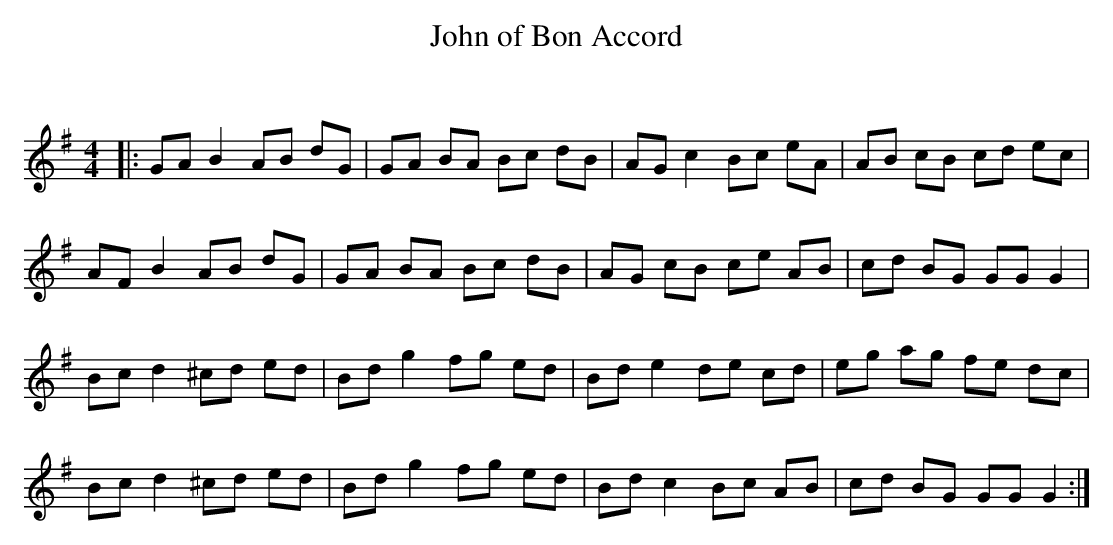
X:1
T: John of Bon Accord
C:
Q: 232
K:G
M:4/4
L:1/8
|:GA B2 AB dG|GA BA Bc dB|AG c2 Bc eA|AB cB cd ec|
AF B2 AB dG|GA BA Bc dB|AG cB ce AB|cd BG GG G2|
Bc d2 ^cd ed|Bd g2 fg ed|Bd e2 de cd|eg ag fe dc|
Bc d2 ^cd ed|Bd g2 fg ed|Bd c2 Bc AB|cd BG GG G2:|
